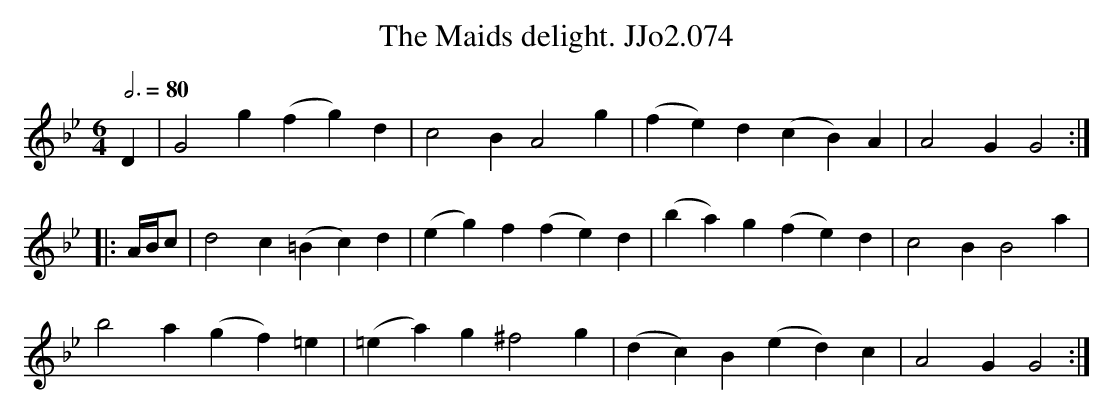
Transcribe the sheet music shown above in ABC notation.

X:1
T:Maids delight. JJo2.074, The
M:6/4
L:1/4
Q:3/4=80
K:Gm
D|G2g(fg)d|c2BA2g|(fe)d(cB)A|A2GG2:|
|:A//B//c/|d2c(=Bc)d|(eg)f(fe)d|(ba)g(fe)d|c2BB2a|
b2a(gf)=e|(=ea)g^f2g|(dc)B(ed)c|A2GG2:|
